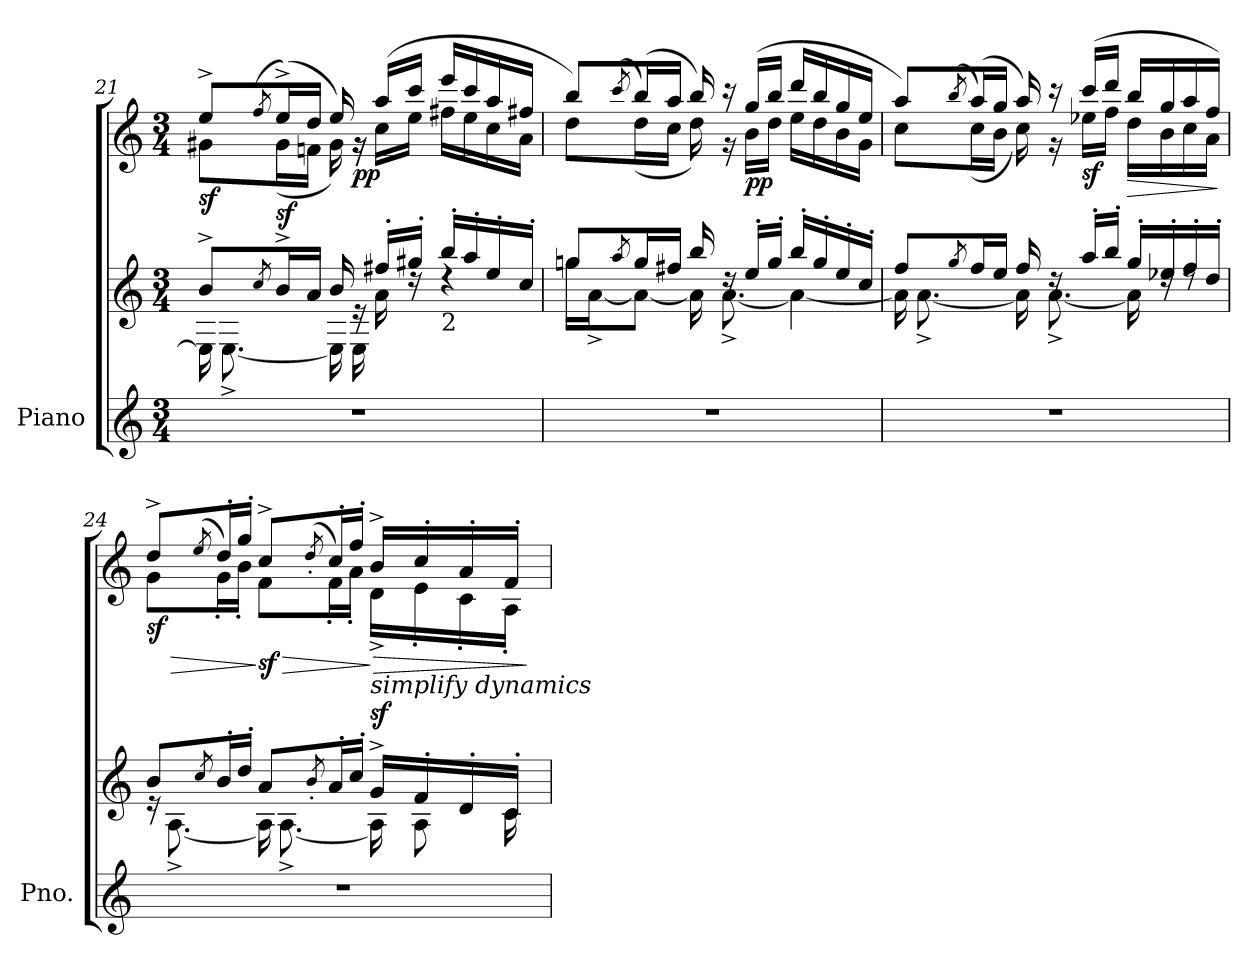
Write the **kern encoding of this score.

**kern	**kern	**kern	**dynam
*part1	*part1	*part1	*part1
*staff3	*staff2	*staff1	*staff1/2/3
*I"Piano	*	*	*
*I'Pno.	*	*	*
*clefG2	*clefG2	*clefG2	*
*k[]	*k[]	*k[]	*
*M3/4	*M3/4	*M3/4	*
=21	=21	=21	=21
*	*^	*^	*
!	!	!	!	!	!LO:DY:b
2.r	8b^/L	16E\]	8ee^/L	8g#X\L	sf
.	.	[8.E^\	.	.	.
.	8qcc/	.	(<8qff/	.	.
!	!	!	!	!	!LO:DY:b
.	16b^/L	.	(>16ee^/L)	(<16g#\L	sf
.	16a/JJ	.	16dd/JJ	16fn\JJ	.
.	16b/	16E\]	16ee/)	16g#\)	.
*	*	*	*MM74	*	*
!	!	!	!	!	!LO:DY:b
.	16re	16E\	16rg	16r	pp
.	16ff#X'/LL	16a\	(>16aa/LL	16cc\LL	.
.	16gg#X'/JJ	16rdd	16ccc/JJ	16ee\JJ	.
!	!LO:TX:b:t=2	!	!	!	!
.	16bb'/LL	4rdd	16eee/LL	16ff#X\LL	.
.	16aa'/	.	16ccc/	16ee\	.
.	16ee'/	.	16aa/	16cc\	.
.	16cc'/JJ	.	16ff#X/JJ	16a\JJ	.
=22	=22	=22	=22	=22	=22
2.r	8ggn/L	16gg\LL	8bb/L)	8dd\L	.
.	.	[16a^\J	.	.	.
.	8qaa/	.	(<8qccc/	.	.
.	16gg/L	8a\J_	(>16bb/L)	(<16dd\L	.
.	16ff#X/JJ	.	16aa/JJ	16cc\JJ	.
.	16bb/	16a\]	16bb/)	16dd\)	.
.	16rdd	[8.a^\	16r	16r	.
!	!	!	!	!	!LO:DY:b
.	16ee'/LL	.	(>16gg/LL	16b\LL	pp
.	16gg'/JJ	.	16bb/JJ	16dd\JJ	.
.	16bb'/LL	4a\_	16ddd/LL	16ee\LL	.
.	16gg'/	.	16bb/	16dd\	.
.	16ee'/	.	16gg/	16b\	.
.	16cc'/JJ	.	16ee/JJ	16g\JJ	.
!!LO:LB:g=z	!!
=23	=23	=23	=23	=23	=23
2.r	8ff/L	16a\]	8aa/L)	8cc\L	.
.	.	[8.a^\	.	.	.
.	8qgg/	.	(<8qbb/	.	.
.	16ff/L	.	(>16aa/L)	(<16cc\L	.
.	16ee/JJ	.	16gg/JJ	16b\JJ	.
.	16ff/	16a\]	16aa/)	16cc\)	.
.	16rdd	[8.a^\	16r	16r	.
!	!	!	!	!	!LO:DY:b
.	16aa'/LL	.	(>16ccc/LL	16ee-X\LL	sf
.	16bb'/JJ	.	16ddd/JJ	16ff\JJ	.
!	!	!	!	!	!LO:HP:b
.	16gg'/LL	16a\]	16bb/LL	16dd\LL	>
.	16ee-X'/	16rdd	16gg/	16b\	.
.	16ff'/	8rdd	16aa/	16cc\	.
.	16dd'/JJ	.	16ff/JJ)	16a\JJ	.
*	*v	*v	*	*	*
*	*	*v	*v	*
.	.	.	]
=24	=24	=24	=24
*	*^	*	*
!	!	!	!	!LO:HP:b
*	*	*	*^	*
!	!	!	!	!	!LO:DY:n=1:b
2.r	8b/L	16re	8dd^/L	8g\L	> sf
.	.	[8.A^\	.	.	.
.	8qcc/	.	(<8qee/	.	.
.	16b'/L	.	16dd'/L)	16g'\L	.
.	16dd'/JJ	.	16gg'/JJ	16b'\JJ	.
!	!	!	!	!	!LO:HP:n=1:b
!	!	!	!	!	!LO:DY:n=2:b
.	8a/L	16A\]	8cc^/L	8f\L	] > sf
.	.	[8.A^\	.	.	.
.	8qb'/	.	(<8qdd'/	.	.
.	16a'/L	.	16cc'/L)	16f'\L	.
.	16cc'/JJ	.	16ff'/JJ	16a'\JJ	.
!	!LO:TX:a:i:t=simplify dynamics	!	!	!	!
!	!	!	!	!	!LO:HP:n=1:b
!	!	!	!	!	!LO:DY:n=3:a=2
.	16g^/LL	16A\]	16b^/LL	16d^\LL	] > sf
.	16f'/	8A\	16cc'/	16e'\	.
.	16d'/	.	16a'/	16c'\	.
.	16c'/JJ	16c\	16f'/JJ	16A'\JJ	.
*	*v	*v	*	*	*
*	*	*v	*v	*
.	.	.	]
=	=	=	=
*-	*-	*-	*-
